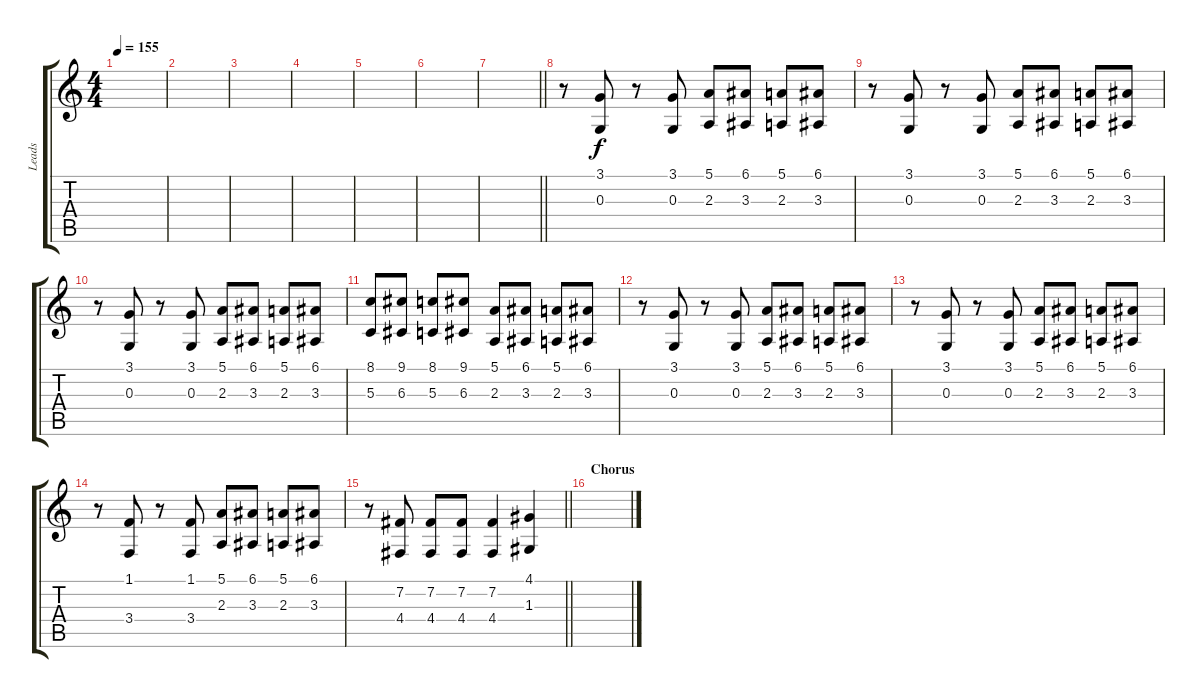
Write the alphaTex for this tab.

\track ("Leads" "Leads") {instrument tuba}
\staff {score tabs}
\tuning (E4 B3 G3 D3 A2 E2) {hide}
\ts (4 4)
\tempo 155
\clef g2
\ks c
|
|
|
|
|
|
\barLineRight lightlight
|
r.8 (3.1 0.3).8 r.8 (3.1 0.3).8 (5.1 2.3).8 (6.1 3.3).8 (5.1 2.3).8 (6.1 3.3).8 |
r.8 (3.1 0.3).8 r.8 (3.1 0.3).8 (5.1 2.3).8 (6.1 3.3).8 (5.1 2.3).8 (6.1 3.3).8 |
r.8 (3.1 0.3).8 r.8 (3.1 0.3).8 (5.1 2.3).8 (6.1 3.3).8 (5.1 2.3).8 (6.1 3.3).8 |
(8.1 5.3).8 (9.1 6.3).8 (8.1 5.3).8 (9.1 6.3).8 (5.1 2.3).8 (6.1 3.3).8 (5.1 2.3).8 (6.1 3.3).8 |
r.8 (3.1 0.3).8 r.8 (3.1 0.3).8 (5.1 2.3).8 (6.1 3.3).8 (5.1 2.3).8 (6.1 3.3).8 |
r.8 (3.1 0.3).8 r.8 (3.1 0.3).8 (5.1 2.3).8 (6.1 3.3).8 (5.1 2.3).8 (6.1 3.3).8 |
r.8 (1.1 3.4).8 r.8 (1.1 3.4).8 (5.1 2.3).8 (6.1 3.3).8 (5.1 2.3).8 (6.1 3.3).8 |
\barLineRight lightlight
r.8 (7.2 4.4).8 (7.2 4.4).8 (7.2 4.4).8 (7.2 4.4).4 (4.1 1.3).4 |
\section ("" "Chorus")
